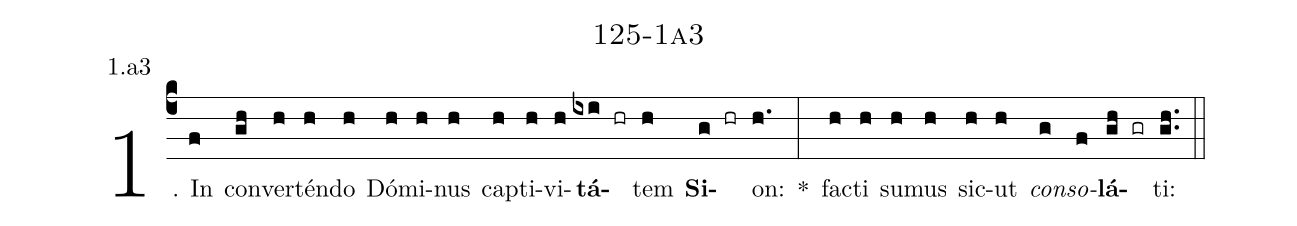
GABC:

name: 125-1a3;
annotation: 1.a3;
%%
(c4)1. In(f) con(gh)ver(h)tén(h)do(h) Dó(h)mi(h)nus(h) cap(h)ti(h)vi(h)<b>tá</b>(ixi hr)tem(h) <b>Si</b>(g hr)on:(h.) *(:) fac(h)ti(h) su(h)mus(h) sic(h)ut(h) <i>con</i>(g)<i>so</i>(f)<b>lá</b>(gh gr)ti:(gh..) (::)
